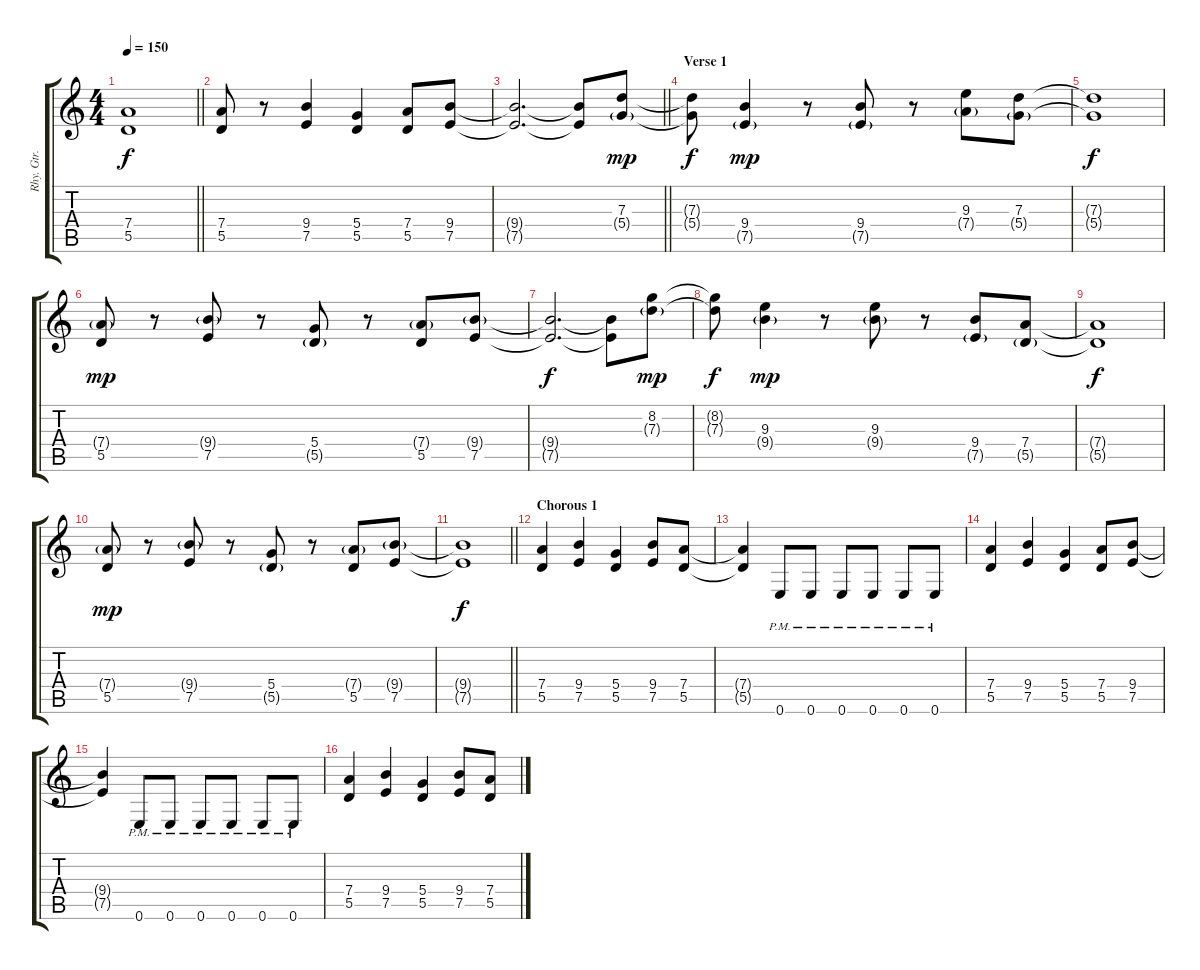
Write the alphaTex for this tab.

\track ("Rhy. Gtr. 1" "Rhy. Gtr. ") {instrument distortionguitar}
\staff {score tabs}
\tuning (E4 B3 G3 D3 A2 E2) {hide}
\ts (4 4)
\tempo 150
\clef g2
\barLineRight lightlight
\ks c
(7.4{t} 5.5{t}).1{dy f} |
\section ("" "")
(7.4 5.5).8 r.8 (9.4 7.5).4 (5.4 5.5).4 (7.4 5.5).8 (9.4 7.5).8 |
\barLineRight lightlight
(9.4{t} 7.5{t}).2{d} (9.4{t} 7.5{t}).8 (7.3 5.4{g}).8{dy mp} |
\section ("" "Verse 1")
(7.3{t} 5.4{t}).8{dy f} (9.4 7.5{g}).4{dy mp} r.8 (9.4 7.5{g}).8 r.8 (9.3 7.4{g}).8 (7.3 5.4{g}).8 |
(7.3{t} 5.4{t}).1{dy f} |
(7.4{g} 5.5).8{dy mp} r.8 (9.4{g} 7.5).8 r.8 (5.4 5.5{g}).8 r.8 (7.4{g} 5.5).8 (9.4{g} 7.5).8 |
(9.4{t} 7.5{t}).2{d dy f} (9.4{t} 7.5{t}).8 (8.2 7.3{g}).8{dy mp} |
(8.2{t} 7.3{t}).8{dy f} (9.3 9.4{g}).4{dy mp} r.8 (9.3 9.4{g}).8 r.8 (9.4 7.5{g}).8 (7.4 5.5{g}).8 |
(7.4{t} 5.5{t}).1{dy f} |
(7.4{g} 5.5).8{dy mp} r.8 (9.4{g} 7.5).8 r.8 (5.4 5.5{g}).8 r.8 (7.4{g} 5.5).8 (9.4{g} 7.5).8 |
\barLineRight lightlight
(9.4{t} 7.5{t}).1{dy f} |
\section ("" "Chorous 1")
(7.4 5.5).4 (9.4 7.5).4 (5.4 5.5).4 (9.4 7.5).8 (7.4 5.5).8 |
(7.4{t} 5.5{t}).4 0.6{pm}.8 0.6{pm}.8 0.6{pm}.8 0.6{pm}.8 0.6{pm}.8 0.6{pm}.8 |
(7.4 5.5).4 (9.4 7.5).4 (5.4 5.5).4 (7.4 5.5).8 (9.4 7.5).8 |
(9.4{t} 7.5{t}).4 0.6{pm}.8 0.6{pm}.8 0.6{pm}.8 0.6{pm}.8 0.6{pm}.8 0.6{pm}.8 |
(7.4 5.5).4 (9.4 7.5).4 (5.4 5.5).4 (9.4 7.5).8 (7.4 5.5).8
